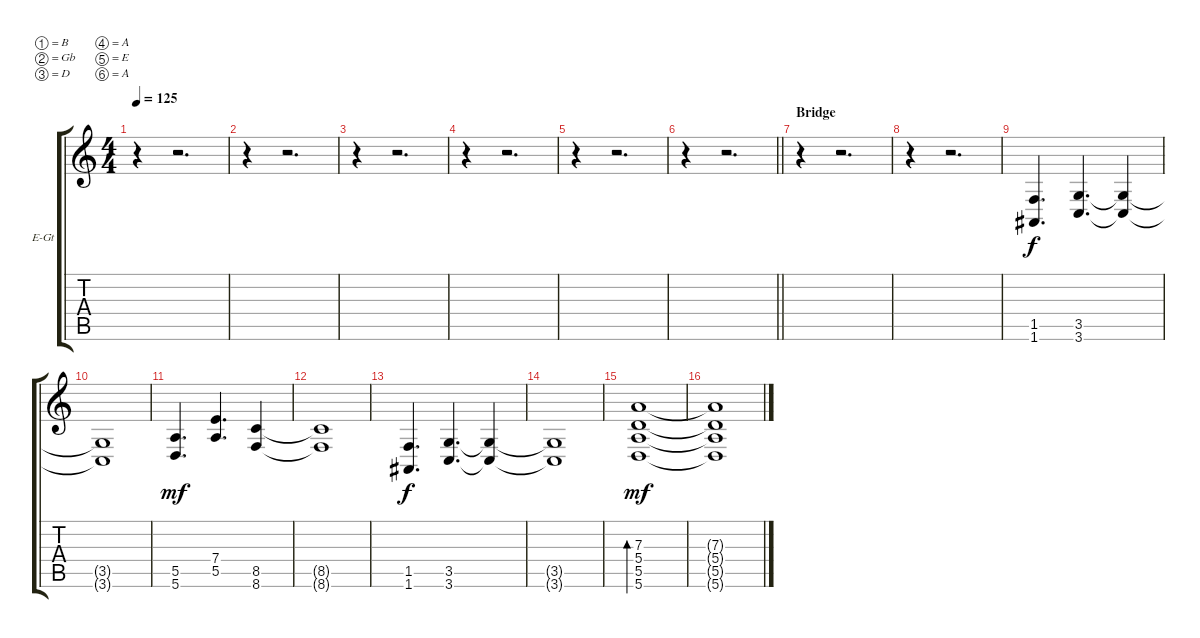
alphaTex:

\bracketExtendMode groupsimilarinstruments
\firstSystemTrackNameOrientation horizontal
\otherSystemsTrackNameOrientation horizontal
\track ("AG" "E-Gt") {instrument electricguitarclean}
\staff {score tabs}
\tuning (B3 Gb3 D3 A2 E2 A1)
\ts (4 4)
\tempo 125
\clef g2
\ks c
r.4{dy f} r.2{d} |
r.4 r.2{d} |
r.4 r.2{d} |
r.4 r.2{d} |
r.4 r.2{d} |
\barLineRight lightlight
r.4 r.2{d} |
\section ("" "Bridge")
r.4 r.2{d} |
r.4 r.2{d} |
(1.5 1.6).4{d} (3.5 3.6).4{d} (3.5{t} 3.6{t}).4 |
(3.5{t} 3.6{t}).1 |
(5.5 5.6).4{d dy mf} (7.4 5.5).4{d} (8.5 8.6).4 |
(8.5{t} 8.6{t}).1 |
(1.5 1.6).4{d dy f} (3.5 3.6).4{d} (3.5{t} 3.6{t}).4 |
(3.5{t} 3.6{t}).1 |
(7.3 5.4 5.5 5.6).1{bd 120 dy mf} |
(7.3{t} 5.4{t} 5.5{t} 5.6{t}).1
